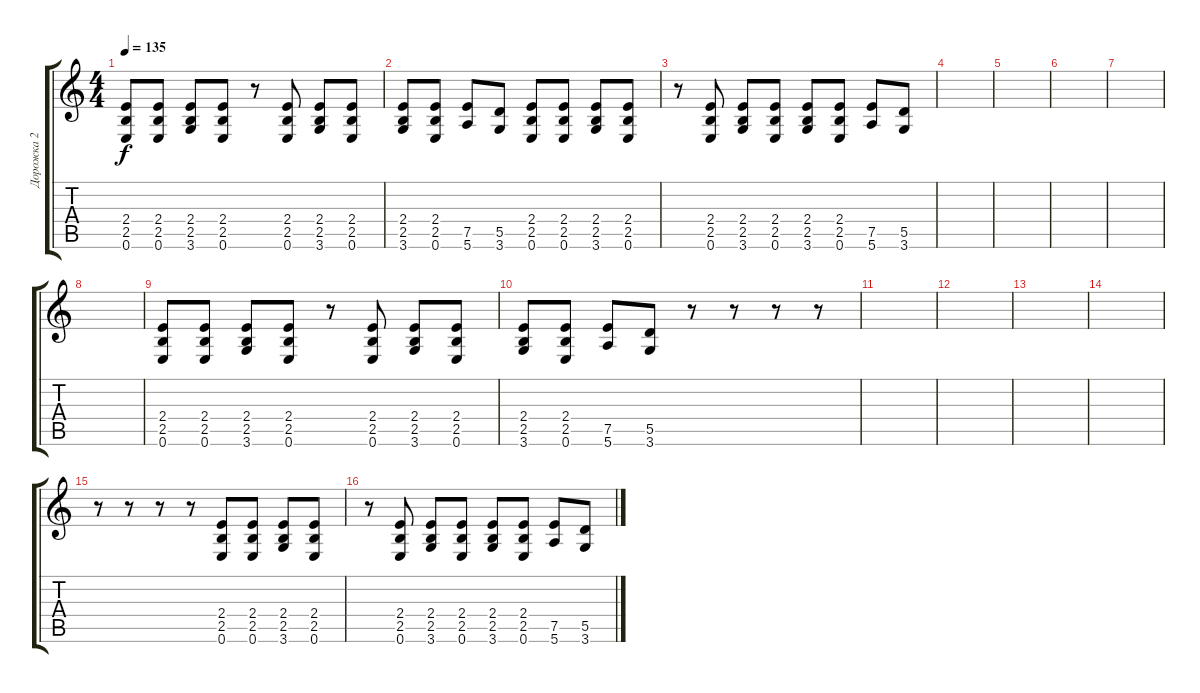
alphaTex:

\track ("Дорожка 2" "Дорожка 2") {instrument acousticguitarsteel}
\staff {score tabs}
\tuning (E4 B3 G3 D3 A2 E2) {hide}
\ts (4 4)
\tempo 135
\clef g2
\ks c
(2.4 2.5 0.6).8{dy f} (2.4 2.5 0.6).8 (2.4 2.5 3.6).8 (2.4 2.5 0.6).8 r.8 (2.4 2.5 0.6).8 (2.4 2.5 3.6).8 (2.4 2.5 0.6).8 |
(2.4 2.5 3.6).8 (2.4 2.5 0.6).8 (7.5 5.6).8 (5.5 3.6).8 (2.4 2.5 0.6).8 (2.4 2.5 0.6).8 (2.4 2.5 3.6).8 (2.4 2.5 0.6).8 |
r.8 (2.4 2.5 0.6).8 (2.4 2.5 3.6).8 (2.4 2.5 0.6).8 (2.4 2.5 3.6).8 (2.4 2.5 0.6).8 (7.5 5.6).8 (5.5 3.6).8 |
|
|
|
|
|
(2.4 2.5 0.6).8 (2.4 2.5 0.6).8 (2.4 2.5 3.6).8 (2.4 2.5 0.6).8 r.8 (2.4 2.5 0.6).8 (2.4 2.5 3.6).8 (2.4 2.5 0.6).8 |
(2.4 2.5 3.6).8 (2.4 2.5 0.6).8 (7.5 5.6).8 (5.5 3.6).8 r.8 r.8 r.8 r.8 |
|
|
|
|
r.8 r.8 r.8 r.8 (2.4 2.5 0.6).8 (2.4 2.5 0.6).8 (2.4 2.5 3.6).8 (2.4 2.5 0.6).8 |
r.8 (2.4 2.5 0.6).8 (2.4 2.5 3.6).8 (2.4 2.5 0.6).8 (2.4 2.5 3.6).8 (2.4 2.5 0.6).8 (7.5 5.6).8 (5.5 3.6).8
